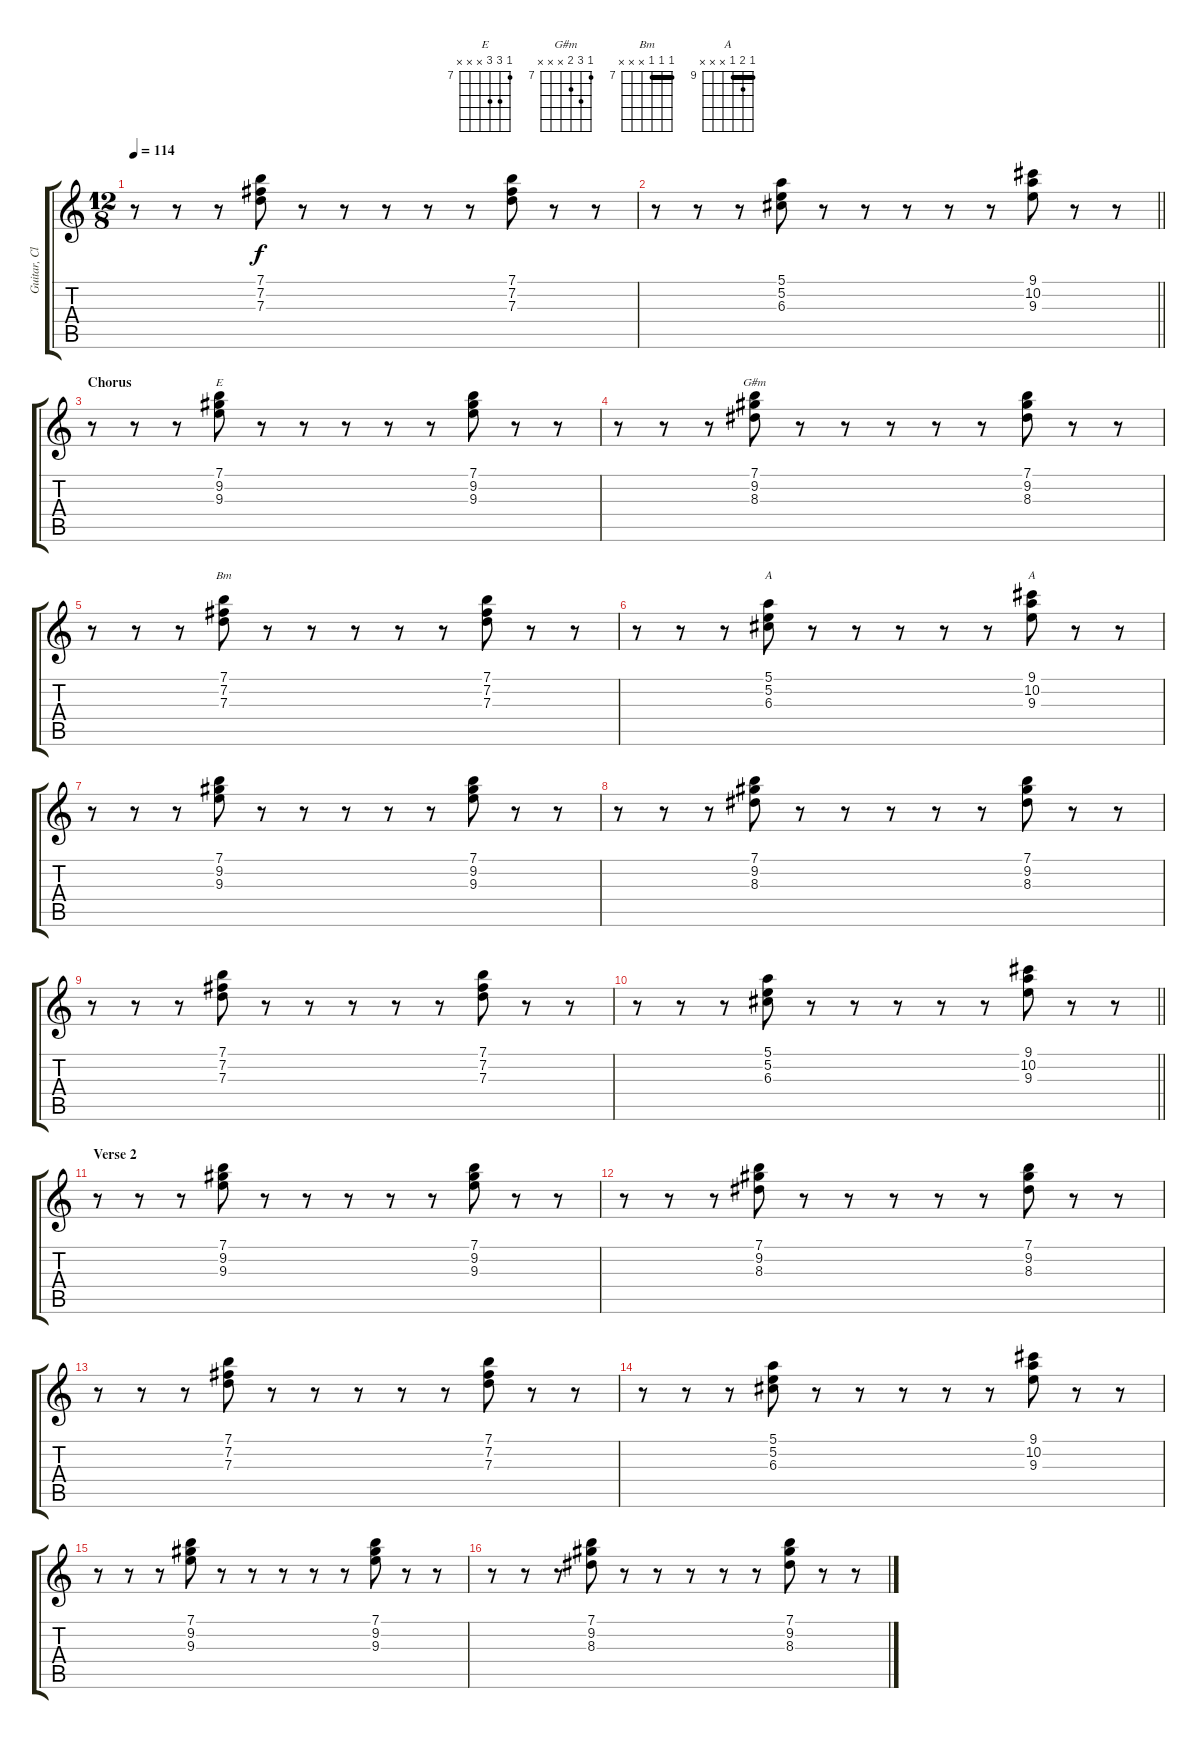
\track ("Guitar, Clean 1" "Guitar, Cl") {instrument electricguitarclean}
\staff {score tabs}
\tuning (E4 B3 G3 D3 A2 E2) {hide}
\chord ("E" 7 9 9 x x x) {firstfret 7}
\chord ("G#m" 7 9 8 x x x) {firstfret 7}
\chord ("Bm" 7 7 7 x x x) {firstfret 7 barre 7}
\chord ("A" 5 5 6 x x x) {firstfret 5 barre 5}
\chord ("A" 9 10 9 x x x) {firstfret 9 barre 9}
\ts (12 8)
\tempo 114
\clef g2
\ks c
r.8{dy f} r.8 r.8 (7.1 7.2 7.3).8 r.8 r.8 r.8 r.8 r.8 (7.1 7.2 7.3).8 r.8 r.8 |
\barLineRight lightlight
r.8 r.8 r.8 (5.1 5.2 6.3).8 r.8 r.8 r.8 r.8 r.8 (9.1 10.2 9.3).8 r.8 r.8 |
\section ("" "Chorus")
r.8 r.8 r.8 (7.1 9.2 9.3).8{ch "E"} r.8 r.8 r.8 r.8 r.8 (7.1 9.2 9.3).8 r.8 r.8 |
r.8 r.8 r.8 (7.1 9.2 8.3).8{ch "G#m"} r.8 r.8 r.8 r.8 r.8 (7.1 9.2 8.3).8 r.8 r.8 |
r.8 r.8 r.8 (7.1 7.2 7.3).8{ch "Bm"} r.8 r.8 r.8 r.8 r.8 (7.1 7.2 7.3).8 r.8 r.8 |
r.8 r.8 r.8 (5.1 5.2 6.3).8{ch "A"} r.8 r.8 r.8 r.8 r.8 (9.1 10.2 9.3).8{ch "A"} r.8 r.8 |
r.8 r.8 r.8 (7.1 9.2 9.3).8 r.8 r.8 r.8 r.8 r.8 (7.1 9.2 9.3).8 r.8 r.8 |
r.8 r.8 r.8 (7.1 9.2 8.3).8 r.8 r.8 r.8 r.8 r.8 (7.1 9.2 8.3).8 r.8 r.8 |
r.8 r.8 r.8 (7.1 7.2 7.3).8 r.8 r.8 r.8 r.8 r.8 (7.1 7.2 7.3).8 r.8 r.8 |
\barLineRight lightlight
r.8 r.8 r.8 (5.1 5.2 6.3).8 r.8 r.8 r.8 r.8 r.8 (9.1 10.2 9.3).8 r.8 r.8 |
\section ("" "Verse 2")
r.8 r.8 r.8 (7.1 9.2 9.3).8 r.8 r.8 r.8 r.8 r.8 (7.1 9.2 9.3).8 r.8 r.8 |
r.8 r.8 r.8 (7.1 9.2 8.3).8 r.8 r.8 r.8 r.8 r.8 (7.1 9.2 8.3).8 r.8 r.8 |
r.8 r.8 r.8 (7.1 7.2 7.3).8 r.8 r.8 r.8 r.8 r.8 (7.1 7.2 7.3).8 r.8 r.8 |
r.8 r.8 r.8 (5.1 5.2 6.3).8 r.8 r.8 r.8 r.8 r.8 (9.1 10.2 9.3).8 r.8 r.8 |
r.8 r.8 r.8 (7.1 9.2 9.3).8 r.8 r.8 r.8 r.8 r.8 (7.1 9.2 9.3).8 r.8 r.8 |
r.8 r.8 r.8 (7.1 9.2 8.3).8 r.8 r.8 r.8 r.8 r.8 (7.1 9.2 8.3).8 r.8 r.8
